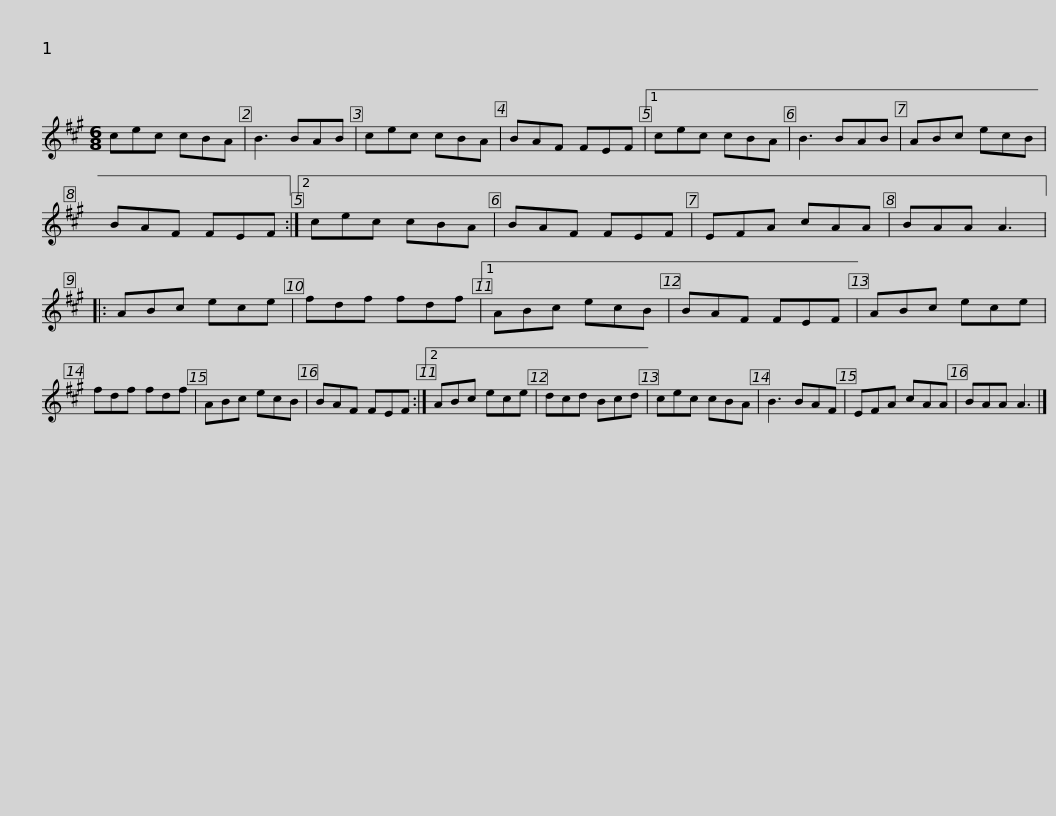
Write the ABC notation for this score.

X:1
L:1/8
M:6/8
I:linebreak $
K:A
V:1 treble
V:1
 cec cBA | B3 BAB | cec cBA | BAF FEF |1 cec cBA | %5
 B3 BAB | ABc ecB |$ BAF FEF :|2 cec cBA | BAF FEF | %10
 EFA cAA | BAA A3 |: ABc ece | fdf fdf |1$ ABc ecB | %15
 BAF FEF | ABc ece | fdf fdf | ABc ecB | BAF FEF :|2 %20
 ABc ece |$ dcd Bcd | cec cBA | B3 BAF | EFA cAA | %25
 BAA A3 |] %26
